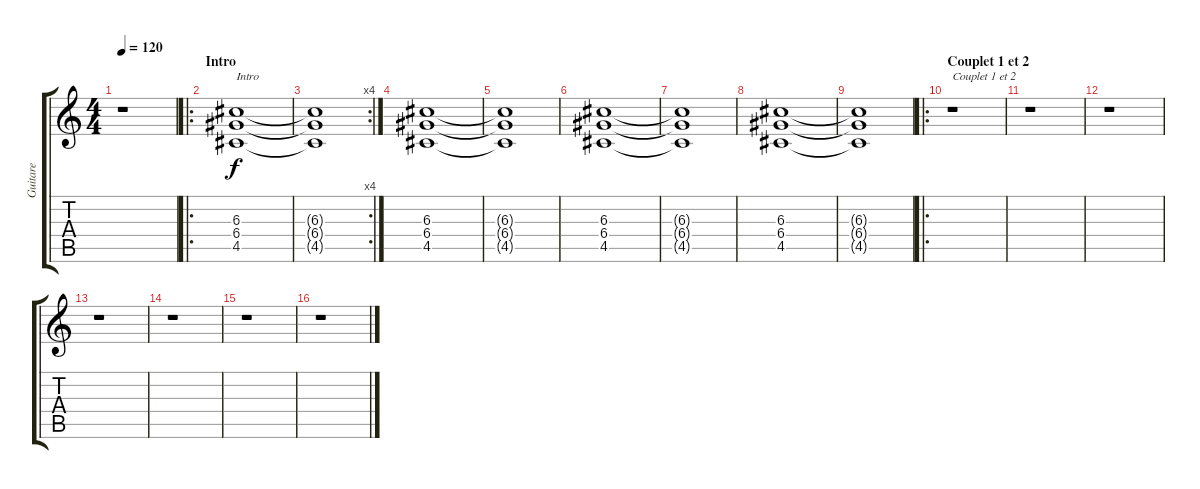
\track ("Guitare" "Guitare") {instrument distortionguitar}
\staff {score tabs}
\tuning (E4 B3 G3 D3 A2 E2) {hide}
\ts (4 4)
\tempo 120
\clef g2
\ks c
r.1{dy f instrument distortionguitar} |
\ro
\section ("" "Intro")
(6.3 6.4 4.5).1{txt "Intro"} |
\rc 4
(6.3{t} 6.4{t} 4.5{t}).1 |
(6.3 6.4 4.5).1 |
(6.3{t} 6.4{t} 4.5{t}).1 |
(6.3 6.4 4.5).1 |
(6.3{t} 6.4{t} 4.5{t}).1 |
(6.3 6.4 4.5).1 |
(6.3{t} 6.4{t} 4.5{t}).1 |
\ro
\section ("" "Couplet 1 et 2")
r.1{txt "Couplet 1 et 2"} |
r.1 |
r.1 |
r.1 |
r.1 |
r.1 |
r.1
